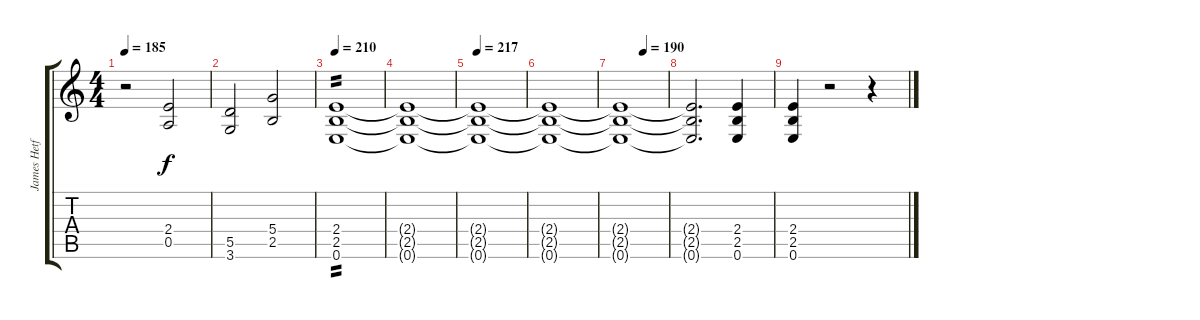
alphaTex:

\track ("James Hetfield Rhythm" "James Hetf") {instrument distortionguitar}
\staff {score tabs}
\tuning (E4 B3 G3 D3 A2 E2) {hide}
\ts (4 4)
\tempo 185
\clef g2
\ks c
r.2{dy f} (2.4 0.5).2 |
(5.5 3.6).2 (5.4 2.5).2 |
\tempo 210
(2.4 2.5 0.6).1{tp 2} |
(2.4{t} 2.5{t} 0.6{t}).1 |
\tempo 217
(2.4{t} 2.5{t} 0.6{t}).1 |
(2.4{t} 2.5{t} 0.6{t}).1 |
\tempo (190 0.5)
(2.4{t} 2.5{t} 0.6{t}).1 |
(2.4{t} 2.5{t} 0.6{t}).2{d} (2.4 2.5 0.6).4 |
(2.4 2.5 0.6).4 r.2 r.4
